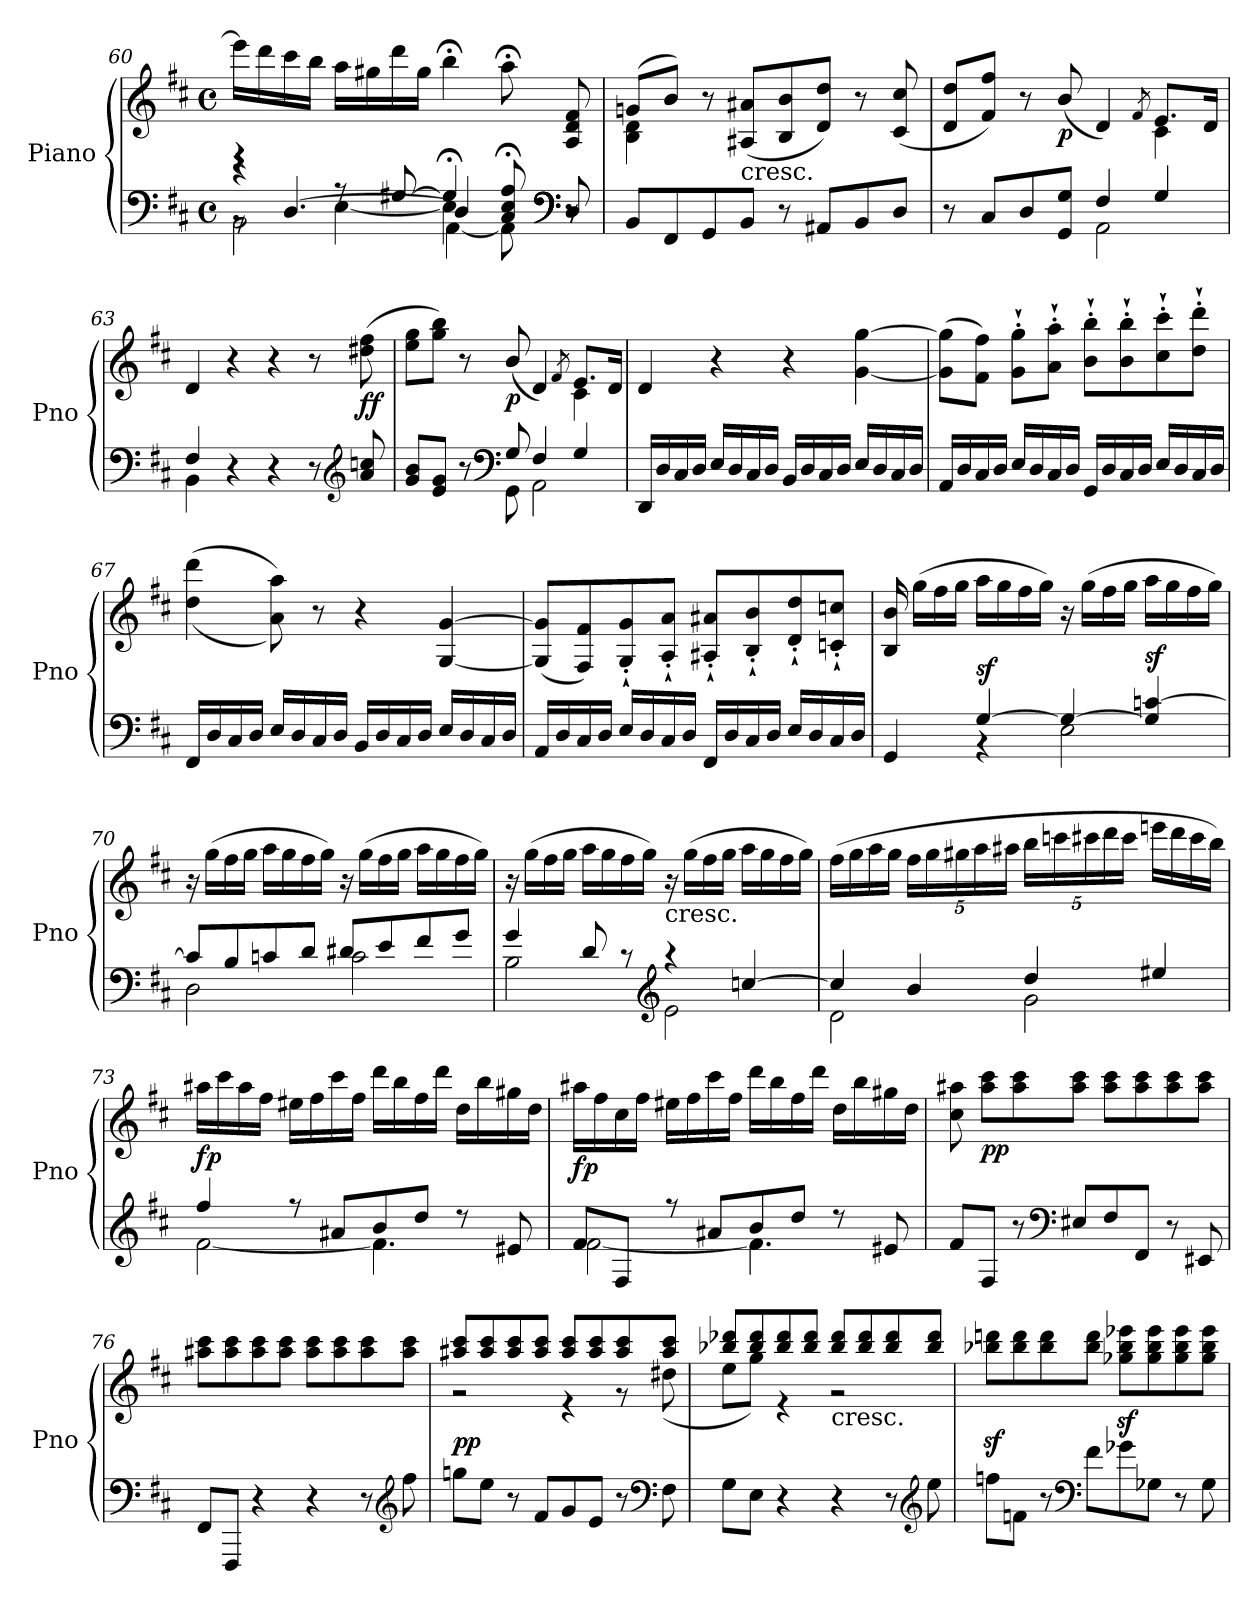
**kern	**kern	**dynam
*part1	*part1	*part1
*staff2	*staff1	*staff1/2
*I"Piano	*	*
*I'Pno	*	*
*clefF4	*clefG2	*
*k[f#c#]	*k[f#c#]	*
*D:	*D:	*
*M4/4	*M4/4	*
*met(c)	*met(c)	*
=60	=60	=60
*^	*	*
*	*^	*	*
*	*	*^	*	*
4re	4rg	8rBB	2BB\	16eee\LL]	.
.	.	.	.	16ddd\	.
.	.	[4.D/	.	16ccc#\	.
.	.	.	.	16bb\JJ	.
8rA	[4E\	.	.	16aa\LL	.
.	.	.	.	16gg#X\	.
[8G#X/	.	.	.	16ddd\	.
.	.	.	.	16gg#\JJ	.
4G#;</]	4E\]	4D/]	[4AA\	4bb;<\	.
8C#/;< 8E/;< 8A/;<	8ryy	4ryy	8AA\]	8aa;<\	.
*clefF4	*	*	*	*	*
8D/	8r	.	8r	8A/ 8d/ 8f#/	.
*v	*v	*v	*v	*	*
!!LO:PB:g=z
=61	=61	=61
*	*^	*
8BB/L	(>8gn/L	4B\ 4d\	.
8FF#/	8b/J)	.	.
8GG/	8r	2.ryy	.
!	!LO:TX:b:t=cresc.	!	!
8BB/J	(>8A#X/ 8a#X/L	.	.
8r	8B/ 8b/	.	.
8AA#X/L	8d/ 8dd/J)	.	.
8BB/	8r	.	.
8D/J	(>8c#/ 8cc#/	.	.
=62	=62	=62	=62
*^	*	*	*
8r	2ryy	8d/ 8dd/L	2.ryy	.
8C#/L	.	8f#/ 8ff#/J)	.	.
8D/	.	8r	.	.
!	!	!	!	!LO:DY:b
8GG/ 8G/J	.	(>8b/	.	p
4F#/	2AA\	4d/)	.	.
.	.	8qf#/	.	.
4G/	.	8.e/L	4c#\	.
.	.	16d/Jk	.	.
*	*	*v	*v	*
=63	=63	=63	=63
4F#/	4BB\	4d/	.
4r	2.ryy	4r	.
4r	.	4r	.
8r	.	8r	.
*clefG2	*	*	*
!	!	!	!LO:DY:b
8a/ 8ccn/	.	(>8dd#X\ 8ff#\	ff
=64	=64	=64	=64
*	*	*^	*
8g/ 8b/L	4.ryy	8ee\ 8gg\L	2.ryy	.
8e/ 8g/J	.	8gg\ 8bb\J)	.	.
8r	.	8r	.	.
*clefF4	*	*	*	*
!	!	!	!	!LO:DY:b
8G/	8GG\	(>8b/	.	p
4F#/	2AA\	4d/)	.	.
.	.	8qf#/	.	.
4G/	.	8.e/L	4c#\	.
.	.	16d/Jk	.	.
*v	*v	*	*	*
*	*v	*v	*
!!LO:LB:g=z
=65	=65	=65
16DD/LL	4d/	.
16D/	.	.
16C#/	.	.
16D/JJ	.	.
16E/LL	4r	.
16D/	.	.
16C#/	.	.
16D/JJ	.	.
16BB/LL	4r	.
16D/	.	.
16C#/	.	.
16D/JJ	.	.
16E/LL	[4g\ [4gg\	.
16D/	.	.
16C#/	.	.
16D/JJ	.	.
=66	=66	=66
16AA/LL	(>8g\] 8gg\]L	.
16D/	.	.
16C#/	8f#\ 8ff#\J)	.
16D/JJ	.	.
16E/LL	8g\'` 8gg\'`L	.
16D/	.	.
16C#/	8a\'` 8aa\'`J	.
16D/JJ	.	.
16GG/LL	8b\'` 8bb\'`L	.
16D/	.	.
16C#/	8b\'` 8bb\'`	.
16D/JJ	.	.
16E/LL	8cc#\'` 8ccc#\'`	.
16D/	.	.
16C#/	8dd\'` 8ddd\'`J	.
16D/JJ	.	.
=67	=67	=67
16FF#/LL	(>(>4dd\ 4ddd\	.
16D/	.	.
16C#/	.	.
16D/JJ	.	.
16E/LL	8a\ 8aa\))	.
16D/	.	.
16C#/	8r	.
16D/JJ	.	.
16BB/LL	4r	.
16D/	.	.
16C#/	.	.
16D/JJ	.	.
16E/LL	[4G/ [4g/	.
16D/	.	.
16C#/	.	.
16D/JJ	.	.
!!LO:LB:g=z
=68	=68	=68
16AA/LL	(<8G/] 8g/]L	.
16D/	.	.
16C#/	8F#/ 8f#/)	.
16D/JJ	.	.
16E/LL	8G/'` 8g/'`	.
16D/	.	.
16C#/	8A/'` 8a/'`J	.
16D/JJ	.	.
16FF#/LL	8A#X/'` 8a#X/'`L	.
16D/	.	.
16C#/	8B/'` 8b/'`	.
16D/JJ	.	.
16E/LL	8d/'` 8dd/'`	.
16D/	.	.
16C#/	8cn/'` 8ccn/'`J	.
16D/JJ	.	.
=69	=69	=69
*^	*	*
4GG/	4ryy	16B/ 16b/	.
.	.	(>16gg\LL	.
.	.	16ff#\	.
.	.	16gg\JJ	.
!	!	!	!LO:DY:a=2
[4G/	4rBB	16aa\LL	sf
.	.	16gg\	.
.	.	16ff#\	.
.	.	16gg\JJ)	.
4G/_	2E\	16r	.
.	.	(>16gg\LL	.
.	.	16ff#\	.
.	.	16gg\JJ	.
!	!	!	!LO:DY:a=2
4G/] [4cn/	.	16aa\LL	sf
.	.	16gg\	.
.	.	16ff#\	.
.	.	16gg\JJ)	.
!!LO:LB:g=z
=70	=70	=70	=70
8c/L]	2D\	16r	.
.	.	(>16gg\LL	.
8B/	.	16ff#\	.
.	.	16gg\JJ	.
8cn/	.	16aa\LL	.
.	.	16gg\	.
8d/J	.	16ff#\	.
.	.	16gg\JJ)	.
8d#X/L	2c\	16r	.
.	.	(>16gg\LL	.
8e/	.	16ff#\	.
.	.	16gg\JJ	.
8f#/	.	16aa\LL	.
.	.	16gg\	.
8g/J	.	16ff#\	.
.	.	16gg\JJ)	.
=71	=71	=71	=71
4g/	2B\	16r	.
.	.	(>16gg\LL	.
.	.	16ff#\	.
.	.	16gg\JJ	.
8d/	.	16aa\LL	.
.	.	16gg\	.
8rc	.	16ff#\	.
.	.	16gg\JJ)	.
*clefG2	*	*	*
!	!	!LO:TX:b:t=cresc.	!
4raa	2e\	16r	.
.	.	(>16gg\LL	.
.	.	16ff#\	.
.	.	16gg\JJ	.
[4ccn/	.	16aa\LL	.
.	.	16gg\	.
.	.	16ff#\	.
.	.	16gg\JJ)	.
!!LO:LB:g=z
=72	=72	=72	=72
4cc/]	2d\	(>16ff#\LL	.
.	.	16gg\	.
.	.	16aa\	.
.	.	16gg\JJ	.
*	*	*Xbrackettup	*
4b/	.	20ff#\LL	.
.	.	20gg\	.
.	.	20gg#X\	.
.	.	20aa\	.
.	.	20aa#X\JJ	.
4dd/	2g\	20bb\LL	.
.	.	20cccn\	.
.	.	20ccc#X\	.
.	.	20ddd\	.
.	.	20ccc#\JJ	.
4ee#X/	.	16eeen\LL	.
.	.	16ddd\	.
.	.	16ccc#\	.
.	.	16bb\JJ)	.
=73	=73	=73	=73
!	!	!	!LO:DY:b
4ff#/	[2f#\	16aa#X\LL	fp
.	.	16ccc#\	.
.	.	16aa#\	.
.	.	16ff#\JJ	.
8rff	.	16ee#X\LL	.
.	.	16ff#\	.
8a#X/L	.	16ccc#\	.
.	.	16ff#\JJ	.
8b/	4.f#\]	16ddd\LL	.
.	.	16bb\	.
8dd/J	.	16ff#\	.
.	.	16ddd\JJ	.
8r	.	16dd\LL	.
.	.	16bb\	.
8e#X/	8ryy	16gg#X\	.
.	.	16dd\JJ	.
!!LO:LB:g=z
=74	=74	=74	=74
!	!	!	!LO:DY:b
8f#/L	[2f#\	16aa#X\LL	fp
.	.	16ff#\	.
8F#/J	.	16cc#\	.
.	.	16ff#\JJ	.
8rff	.	16ee#X\LL	.
.	.	16ff#\	.
8a#X/L	.	16ccc#\	.
.	.	16ff#\JJ	.
8b/	4.f#\]	16ddd\LL	.
.	.	16bb\	.
8dd/J	.	16ff#\	.
.	.	16ddd\JJ	.
8r	.	16dd\LL	.
.	.	16bb\	.
8e#X/	8ryy	16gg#X\	.
.	.	16dd\JJ	.
*v	*v	*	*
=75	=75	=75
8f#/L	8cc#\ 8aa#X\	.
!	!	!LO:DY:b
8F#/J	8aa#\ 8ccc#\L	pp
8r	8aa#\ 8ccc#\	.
*clefF4	*	*
8E#X/L	8aa#\ 8ccc#\J	.
8F#/	8aa#\ 8ccc#\L	.
8FF#/J	8aa#\ 8ccc#\	.
8r	8aa#\ 8ccc#\	.
8EE#X/	8aa#\ 8ccc#\J	.
=76	=76	=76
8FF#/L	8aa#X\ 8ccc#\L	.
8FFF#/J	8aa#\ 8ccc#\	.
4r	8aa#\ 8ccc#\	.
.	8aa#\ 8ccc#\J	.
4r	8aa#\ 8ccc#\L	.
.	8aa#\ 8ccc#\	.
8r	8aa#\ 8ccc#\	.
*clefG2	*	*
8ff#\	8aa#\ 8ccc#\J	.
!!LO:PB:g=z
=77	=77	=77
*	*^	*
!	!	!	!LO:DY:a=2
8ggn\L	8aa#X/ 8ccc#/L	2r	pp
8ee\J	8aa#/ 8ccc#/	.	.
8r	8aa#/ 8ccc#/	.	.
8f#/L	8aa#/ 8ccc#/J	.	.
8g/	8aa#/ 8ccc#/L	4r	.
8e/J	8aa#/ 8ccc#/	.	.
8r	8aa#/ 8ccc#/	8r	.
*clefF4	*	*	*
8F#\	8aa#/ 8ccc#/J	(<8dd#X\	.
=78	=78	=78	=78
8G\L	8bb-X/ 8ddd-X/L	8ee\L	.
8E\J	8bb-/ 8ddd-/	8gg\J)	.
4r	8bb-/ 8ddd-/	4r	.
.	8bb-/ 8ddd-/J	.	.
!	!LO:TX:b:t=cresc.	!	!
4r	8bb-/ 8ddd-/L	2r	.
.	8bb-/ 8ddd-/	.	.
8r	8bb-/ 8ddd-/	.	.
*clefG2	*	*	*
8ee\	8bb-/ 8ddd-/J	.	.
*	*v	*v	*
=79	=79	=79
8ffn\L	8bb-X\z< 8dddn\z<L	.
8fn\J	8bb-\ 8ddd\	.
8r	8bb-\ 8ddd\	.
*clefF4	*	*
8f\L	8bb-\ 8ddd\J	.
8g-X\	8gg-X\z< 8bb-\z< 8eee-X\z<L	.
8G-X\J	8gg-\ 8bb-\ 8eee-\	.
8r	8gg-\ 8bb-\ 8eee-\	.
8G-\	8gg-\ 8bb-\ 8eee-\J	.
=	=	=
*-	*-	*-
